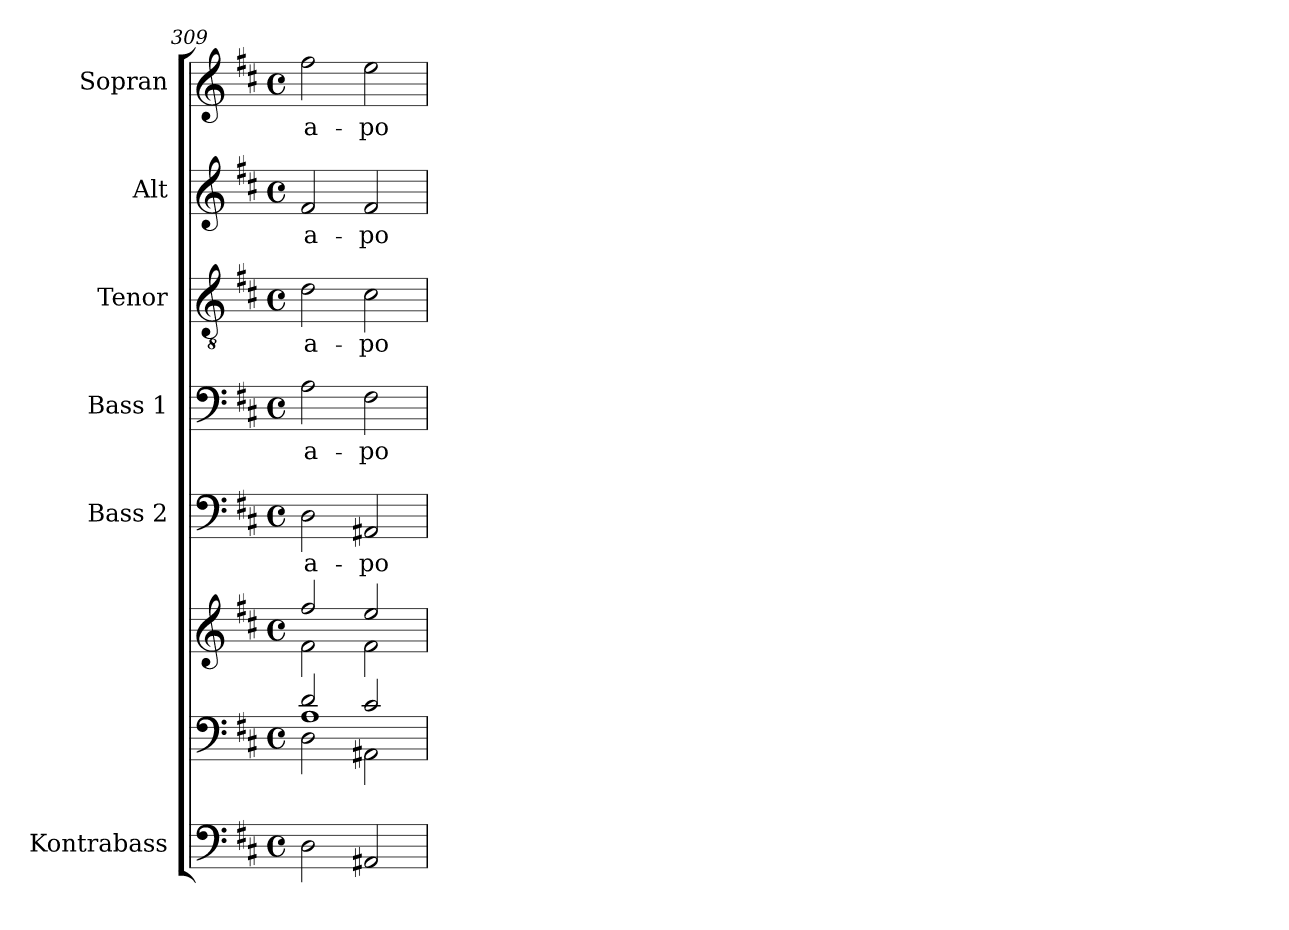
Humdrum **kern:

**kern	**kern	**kern	**kern	**text	**kern	**text	**kern	**text	**kern	**text	**kern	**text
*part7	*part6	*part6	*part5	*part5	*part4	*part4	*part3	*part3	*part2	*part2	*part1	*part1
*staff8	*staff7	*staff6	*staff5	*staff5	*staff4	*staff4	*staff3	*staff3	*staff2	*staff2	*staff1	*staff1
*I"Kontrabass	*	*	*I"Bass 2	*	*I"Bass 1	*	*I"Tenor	*	*I"Alt	*	*I"Sopran	*
*I'Kb.	*	*	*I'B. 2	*	*I'B. 1	*	*I'T.	*	*I'A.	*	*I'S.	*
*clefF4	*clefF4	*clefG2	*clefF4	*	*clefF4	*	*clefGv2	*	*clefG2	*	*clefG2	*
*ITrd7c12	*	*	*	*	*	*	*	*	*	*	*	*
*k[f#c#]	*k[f#c#]	*k[f#c#]	*k[f#c#]	*	*k[f#c#]	*	*k[f#c#]	*	*k[f#c#]	*	*k[f#c#]	*
*D:	*D:	*D:	*D:	*	*D:	*	*D:	*	*D:	*	*D:	*
*M4/4	*M4/4	*M4/4	*M4/4	*	*M4/4	*	*M4/4	*	*M4/4	*	*M4/4	*
*met(c)	*met(c)	*met(c)	*met(c)	*	*met(c)	*	*met(c)	*	*met(c)	*	*met(c)	*
=309	=309	=309	=309	=309	=309	=309	=309	=309	=309	=309	=309	=309
*	*^	*^	*	*	*	*	*	*	*	*	*	*
*	*	*^	*	*	*	*	*	*	*	*	*	*	*	*
!	!	!	!	!	!	!	!LO:LY:b	!	!LO:LY:b	!	!LO:LY:b	!	!LO:LY:b	!	!LO:LY:b
2DD\	2d/	2D\	1A	2ff#/	2f#\	2D\	a-	2A\	a-	2d\	a-	2f#/	a-	2ff#\	a-
!	!	!	!	!	!	!	!LO:LY:b	!	!LO:LY:b	!	!LO:LY:b	!	!LO:LY:b	!	!LO:LY:b
2AAA#X/	2c#/	2AA#X\	.	2ee/	2f#\	2AA#X/	-po-	2F#\	-po-	2c#\	-po-	2f#/	-po-	2ee\	-po-
*	*v	*v	*v	*	*	*	*	*	*	*	*	*	*	*	*
*	*	*v	*v	*	*	*	*	*	*	*	*	*	*
=	=	=	=	=	=	=	=	=	=	=	=	=
*-	*-	*-	*-	*-	*-	*-	*-	*-	*-	*-	*-	*-
